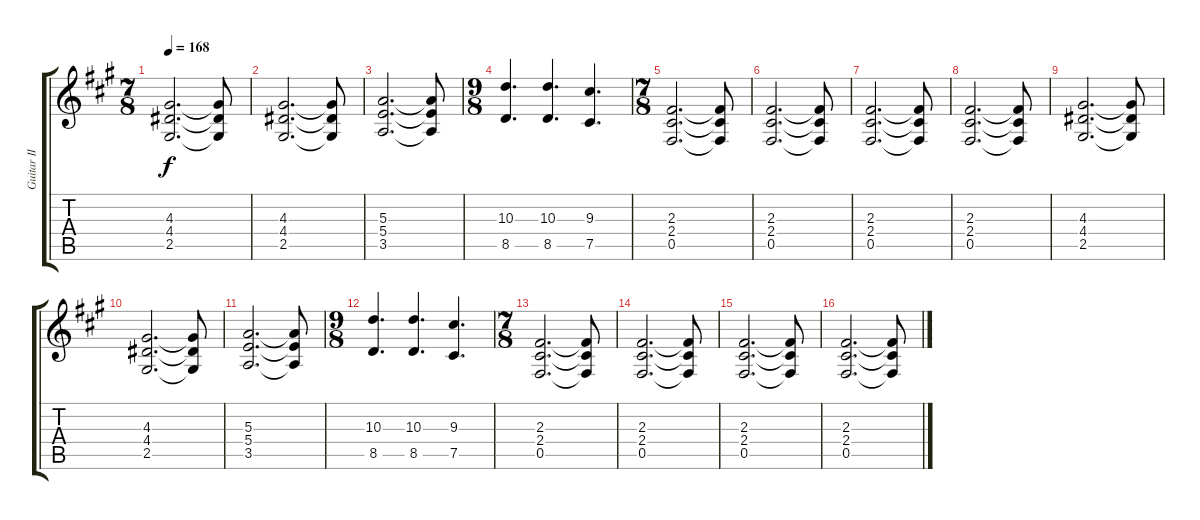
\track ("Guitar II (Right)" "Guitar II ") {instrument distortionguitar}
\staff {score tabs}
\tuning (Db4 Ab3 E3 B2 Gb2 B1) {hide}
\ts (7 8)
\tempo 168
\clef g2
\ks f#minor
(4.3 4.4 2.5).2{d dy f} (4.3{t} 4.4{t} 2.5{t}).8 |
(4.3 4.4 2.5).2{d} (4.3{t} 4.4{t} 2.5{t}).8 |
(5.3 5.4 3.5).2{d} (5.3{t} 5.4{t} 3.5{t}).8 |
\ts (9 8)
(10.3 8.5).4{d} (10.3 8.5).4{d} (9.3 7.5).4{d} |
\ts (7 8)
(2.3 2.4 0.5).2{d} (2.3{t} 2.4{t} 0.5{t}).8 |
(2.3 2.4 0.5).2{d} (2.3{t} 2.4{t} 0.5{t}).8 |
(2.3 2.4 0.5).2{d} (2.3{t} 2.4{t} 0.5{t}).8 |
(2.3 2.4 0.5).2{d} (2.3{t} 2.4{t} 0.5{t}).8 |
(4.3 4.4 2.5).2{d} (4.3{t} 4.4{t} 2.5{t}).8 |
(4.3 4.4 2.5).2{d} (4.3{t} 4.4{t} 2.5{t}).8 |
(5.3 5.4 3.5).2{d} (5.3{t} 5.4{t} 3.5{t}).8 |
\ts (9 8)
(10.3 8.5).4{d} (10.3 8.5).4{d} (9.3 7.5).4{d} |
\ts (7 8)
(2.3 2.4 0.5).2{d} (2.3{t} 2.4{t} 0.5{t}).8 |
(2.3 2.4 0.5).2{d} (2.3{t} 2.4{t} 0.5{t}).8 |
(2.3 2.4 0.5).2{d} (2.3{t} 2.4{t} 0.5{t}).8 |
(2.3 2.4 0.5).2{d} (2.3{t} 2.4{t} 0.5{t}).8
